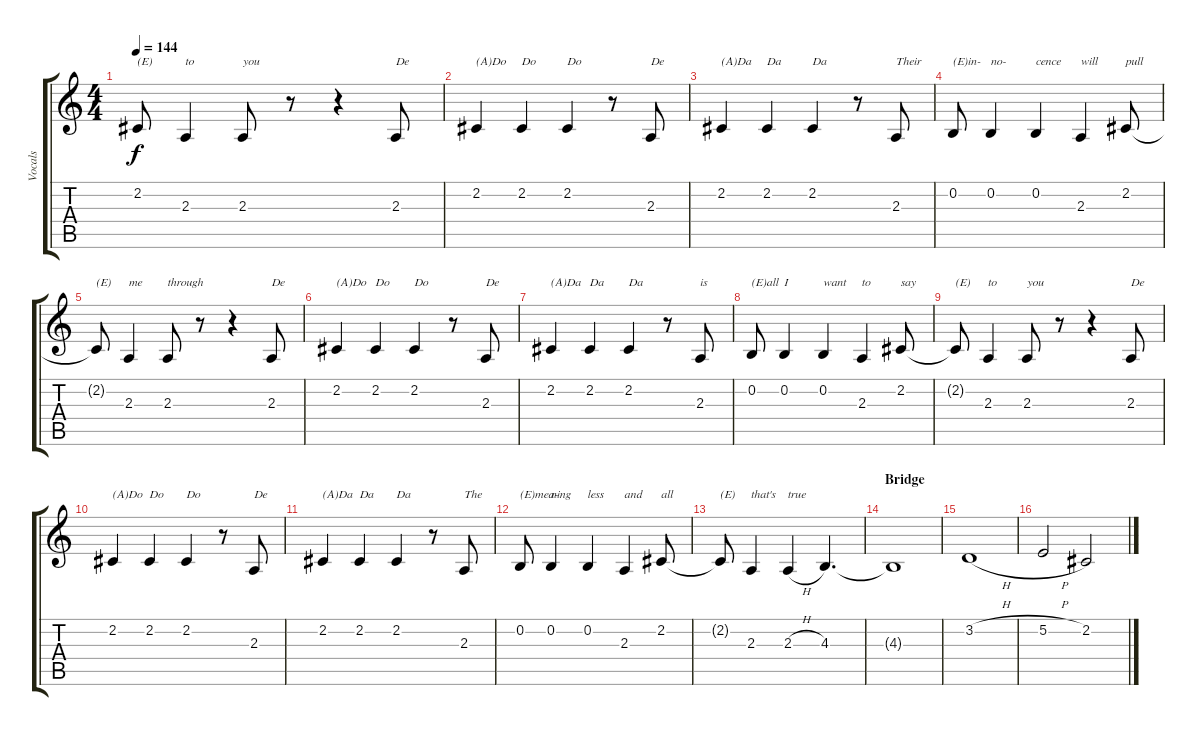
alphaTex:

\track ("Vocals" "Vocals") {instrument clarinet}
\staff {score tabs}
\tuning (E4 B3 G3 D3 A2 E2) {hide}
\ts (4 4)
\tempo 144
\clef g2
\ks c
2.2{t}.8{txt "(E)" dy f} 2.3.4{txt "to"} 2.3.8{txt "you"} r.8 r.4 2.3.8{txt "De"} |
2.2.4{txt "(A)Do"} 2.2.4{txt "Do"} 2.2.4{txt "Do"} r.8 2.3.8{txt "De"} |
2.2.4{txt "(A)Da"} 2.2.4{txt "Da"} 2.2.4{txt "Da"} r.8 2.3.8{txt "Their"} |
0.2.8{txt "(E)in-"} 0.2.4{txt "no-"} 0.2.4{txt "cence"} 2.3.4{txt "will"} 2.2.8{txt "pull"} |
2.2{t}.8{txt "(E)"} 2.3.4{txt "me"} 2.3.8{txt "through"} r.8 r.4 2.3.8{txt "De"} |
2.2.4{txt "(A)Do"} 2.2.4{txt "Do"} 2.2.4{txt "Do"} r.8 2.3.8{txt "De"} |
2.2.4{txt "(A)Da"} 2.2.4{txt "Da"} 2.2.4{txt "Da"} r.8 2.3.8{txt "is"} |
0.2.8{txt "(E)all"} 0.2.4{txt "I"} 0.2.4{txt "want"} 2.3.4{txt "to"} 2.2.8{txt "say"} |
2.2{t}.8{txt "(E)"} 2.3.4{txt "to"} 2.3.8{txt "you"} r.8 r.4 2.3.8{txt "De"} |
2.2.4{txt "(A)Do"} 2.2.4{txt "Do"} 2.2.4{txt "Do"} r.8 2.3.8{txt "De"} |
2.2.4{txt "(A)Da"} 2.2.4{txt "Da"} 2.2.4{txt "Da"} r.8 2.3.8{txt "The "} |
0.2.8{txt "(E)mea-"} 0.2.4{txt "ning"} 0.2.4{txt "less"} 2.3.4{txt "and"} 2.2.8{txt "all"} |
2.2{t}.8{txt "(E)"} 2.3.4{txt "that's"} 2.3{h}.4{txt "true"} 4.3.4{d} |
\section ("" "Bridge")
4.3{t}.1 |
3.2{h}.1 |
5.2{h}.2 2.2{h}.2
